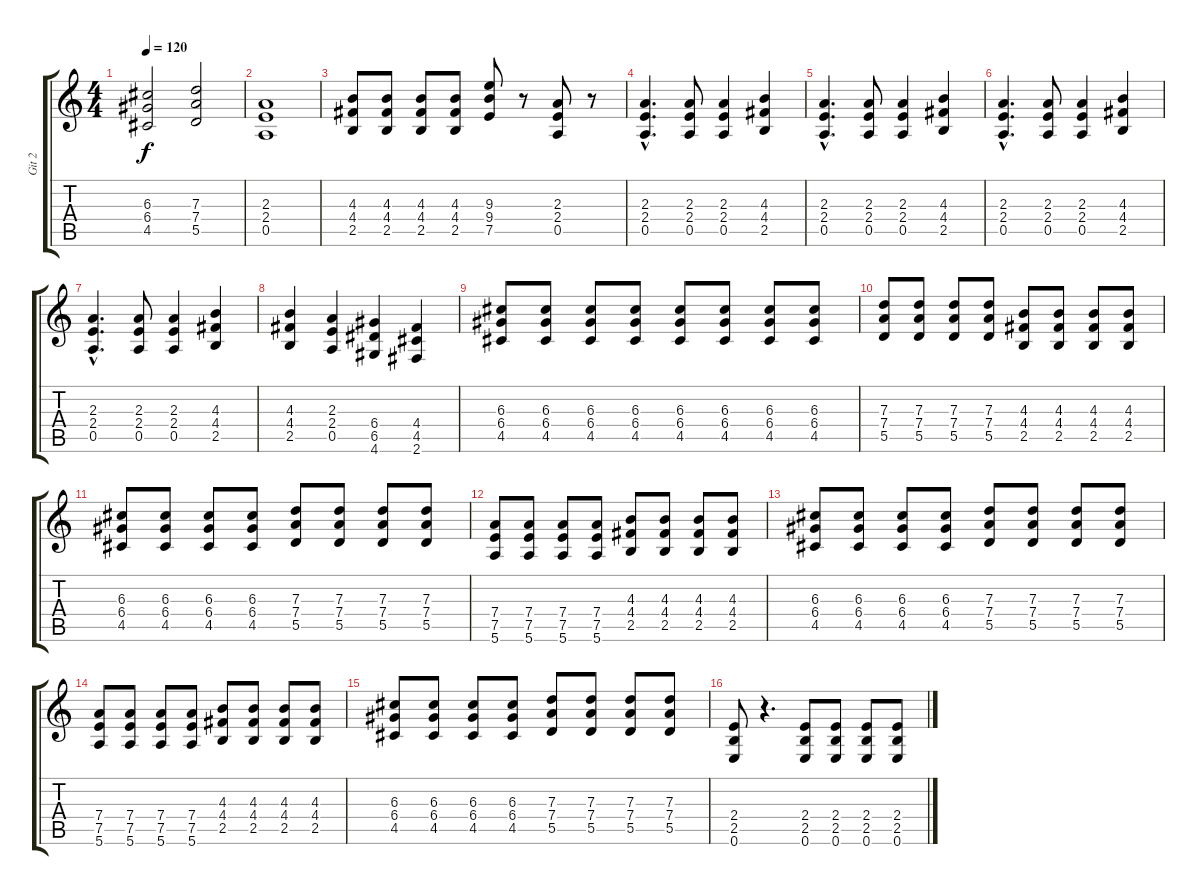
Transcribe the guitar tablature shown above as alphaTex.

\track ("Git 2" "Git 2") {instrument distortionguitar}
\staff {score tabs}
\tuning (E4 B3 G3 D3 A2 E2) {hide}
\ts (4 4)
\tempo 120
\clef g2
\ks c
(6.3 6.4 4.5).2{dy f} (7.3 7.4 5.5).2 |
(2.3 2.4 0.5).1 |
(4.3 4.4 2.5).8 (4.3 4.4 2.5).8 (4.3 4.4 2.5).8 (4.3 4.4 2.5).8 (9.3 9.4 7.5).8 r.8 (2.3 2.4 0.5).8 r.8 |
(2.3{hac} 2.4{hac} 0.5{hac}).4{d} (2.3 2.4 0.5).8 (2.3 2.4 0.5).4 (4.3 4.4 2.5).4 |
(2.3{hac} 2.4{hac} 0.5{hac}).4{d} (2.3 2.4 0.5).8 (2.3 2.4 0.5).4 (4.3 4.4 2.5).4 |
(2.3{hac} 2.4{hac} 0.5{hac}).4{d} (2.3 2.4 0.5).8 (2.3 2.4 0.5).4 (4.3 4.4 2.5).4 |
(2.3{hac} 2.4{hac} 0.5{hac}).4{d} (2.3 2.4 0.5).8 (2.3 2.4 0.5).4 (4.3 4.4 2.5).4 |
(4.3 4.4 2.5).4 (2.3 2.4 0.5).4 (6.4 6.5 4.6).4 (4.4 4.5 2.6).4 |
(6.3 6.4 4.5).8 (6.3 6.4 4.5).8 (6.3 6.4 4.5).8 (6.3 6.4 4.5).8 (6.3 6.4 4.5).8 (6.3 6.4 4.5).8 (6.3 6.4 4.5).8 (6.3 6.4 4.5).8 |
(7.3 7.4 5.5).8 (7.3 7.4 5.5).8 (7.3 7.4 5.5).8 (7.3 7.4 5.5).8 (4.3 4.4 2.5).8 (4.3 4.4 2.5).8 (4.3 4.4 2.5).8 (4.3 4.4 2.5).8 |
(6.3 6.4 4.5).8 (6.3 6.4 4.5).8 (6.3 6.4 4.5).8 (6.3 6.4 4.5).8 (7.3 7.4 5.5).8 (7.3 7.4 5.5).8 (7.3 7.4 5.5).8 (7.3 7.4 5.5).8 |
(7.4 7.5 5.6).8 (7.4 7.5 5.6).8 (7.4 7.5 5.6).8 (7.4 7.5 5.6).8 (4.3 4.4 2.5).8 (4.3 4.4 2.5).8 (4.3 4.4 2.5).8 (4.3 4.4 2.5).8 |
(6.3 6.4 4.5).8 (6.3 6.4 4.5).8 (6.3 6.4 4.5).8 (6.3 6.4 4.5).8 (7.3 7.4 5.5).8 (7.3 7.4 5.5).8 (7.3 7.4 5.5).8 (7.3 7.4 5.5).8 |
(7.4 7.5 5.6).8 (7.4 7.5 5.6).8 (7.4 7.5 5.6).8 (7.4 7.5 5.6).8 (4.3 4.4 2.5).8 (4.3 4.4 2.5).8 (4.3 4.4 2.5).8 (4.3 4.4 2.5).8 |
(6.3 6.4 4.5).8 (6.3 6.4 4.5).8 (6.3 6.4 4.5).8 (6.3 6.4 4.5).8 (7.3 7.4 5.5).8 (7.3 7.4 5.5).8 (7.3 7.4 5.5).8 (7.3 7.4 5.5).8 |
(2.4 2.5 0.6).8 r.4{d} (2.4 2.5 0.6).8 (2.4 2.5 0.6).8 (2.4 2.5 0.6).8 (2.4 2.5 0.6).8
